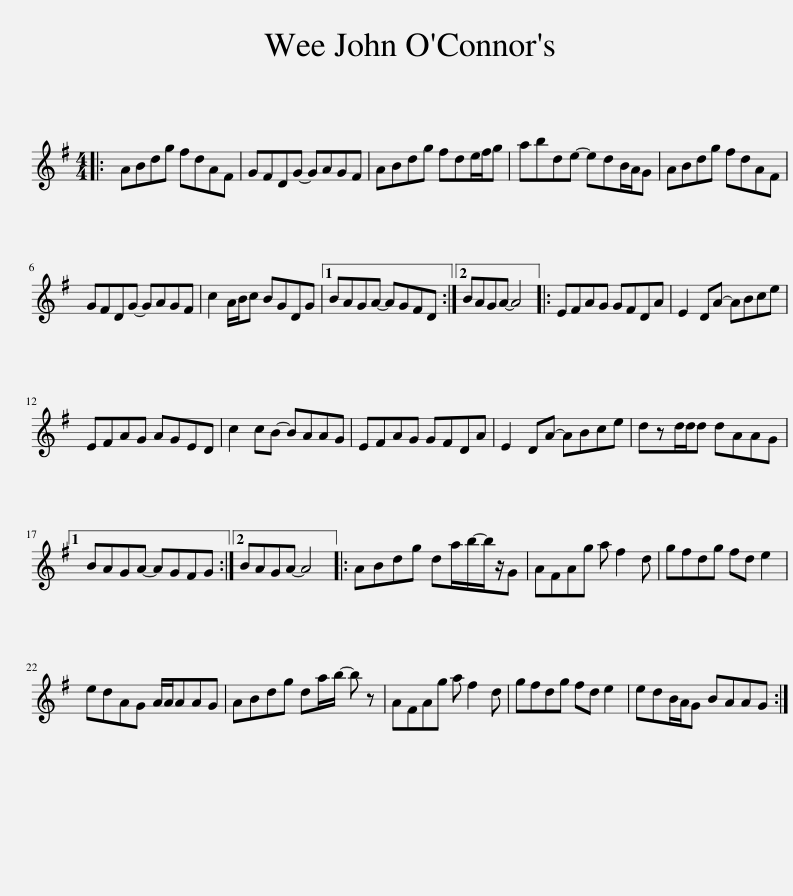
X:1
L:1/8
M:4/4
I:linebreak $
K:G
V:1 treble
V:1
|: ABdg fdAF | GFDG- GAGF | ABdg fde/f/g | abde- edB/A/G | ABdg fdAF |$ %5
 GFDG- GAGF | c2 A/B/c BGDG |1 BAGA- AGFD :|2 BAGA- A4 |: EFAG GFDA | %10
 E2 DA- ABce |$ EFAG AGED | c2 cB- BAAG | EFAG GFDA | E2 DA- ABce | %15
 dzd/d/d dAAG |1$ BAGA- AGFG :|2 BAGA- A4 |: ABdg da/b/-b/z/G | AFAg a f2 d | %20
 gfdg fd e2 |$ edAG A/A/AAG | ABdg da/b/- b z | AFAg a f2 d | gfdg fd e2 | %25
 edB/A/G BAAG :| %26
